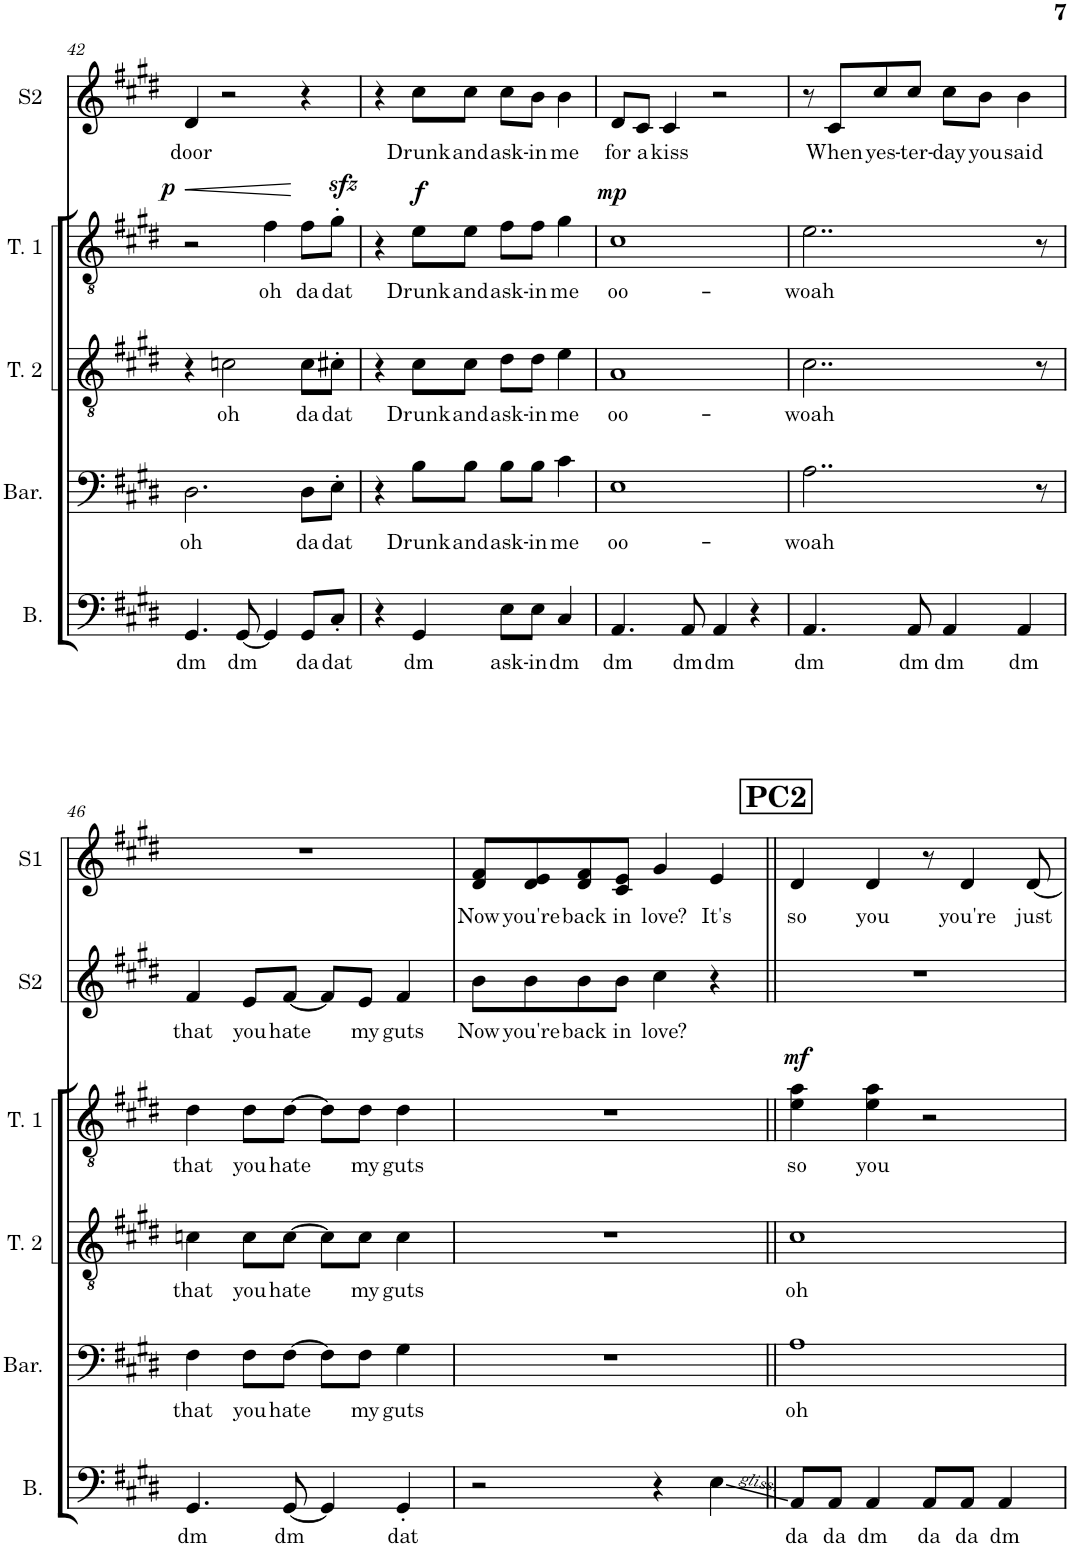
**kern	**text	**kern	**text	**kern	**text	**kern	**text	**dynam	**kern	**text	**kern	**text
*part6	*part6	*part5	*part5	*part4	*part4	*part3	*part3	*part3	*part2	*part2	*part1	*part1
*staff6	*staff6	*staff5	*staff5	*staff4	*staff4	*staff3	*staff3	*staff3	*staff2	*staff2	*staff1	*staff1
*I"Bass	*	*I"Baritone	*	*I"Tenor 2	*	*I"Tenor 1	*	*	*I"Solo 2	*	*I"Solo 1	*
*I'B.	*	*I'Bar.	*	*I'T. 2	*	*I'T. 1	*	*	*I'S2	*	*I'S1	*
!!LO:PB:g=z
*clefF4	*	*clefF4	*	*clefGv2	*	*clefGv2	*	*	*clefG2	*	*clefG2	*
*	*	*	*	*	*	*	*	*	*Trd1c2	*	*Trd1c2	*
*k[f#c#g#d#]	*	*k[f#c#g#d#]	*	*k[f#c#g#d#]	*	*k[f#c#g#d#]	*	*	*k[f#c#g#d#]	*	*k[f#c#g#d#]	*
*M4/4	*	*M4/4	*	*M4/4	*	*M4/4	*	*	*M4/4	*	*M4/4	*
=42	=42	=42	=42	=42	=42	=42	=42	=42	=42	=42	=42	=42
!	!LO:LY:b	!	!LO:LY:b	!	!	!	!	!LO:HP:b	!	!LO:LY:b	!	!
!	!	!	!	!	!	!	!	!LO:DY:n=1:a	!	!	!	!
4.GG#/	dm	2.D#\	oh	4r	.	2r	.	< p	4d#/	door	1r	.
!	!	!	!	!	!LO:LY:b	!	!	!	!	!	!	!
.	.	.	.	2cn\	oh	.	.	.	2r	.	.	.
!	!LO:LY:b	!	!	!	!	!	!	!	!	!	!	!
[8GG#/	dm	.	.	.	.	.	.	.	.	.	.	.
!	!	!	!	!	!	!	!LO:LY:b	!	!	!	!	!
4GG#/]	.	.	.	.	.	4f#\	oh	.	.	.	.	.
!	!LO:LY:b	!	!LO:LY:b	!	!LO:LY:b	!	!LO:LY:b	!	!	!	!	!
8GG#/L	da	8D#\L	da	8c\L	da	8f#\L	da	[	4r	.	.	.
!	!LO:LY:b	!	!LO:LY:b	!	!LO:LY:b	!	!LO:LY:b	!	!	!	!	!
8C#'/J	dat	8E'\J	dat	8c#X'\J	dat	8g#zz>'\J	dat	.	.	.	.	.
=43	=43	=43	=43	=43	=43	=43	=43	=43	=43	=43	=43	=43
4r	.	4r	.	4r	.	4r	.	.	4r	.	1r	.
!	!LO:LY:b	!	!LO:LY:b	!	!LO:LY:b	!	!LO:LY:b	!LO:DY:a	!	!LO:LY:b	!	!
4GG#/	dm	8B\L	Drunk	8c#\L	Drunk	8e\L	Drunk	f	8cc#\L	Drunk	.	.
!	!	!	!LO:LY:b	!	!LO:LY:b	!	!LO:LY:b	!	!	!LO:LY:b	!	!
.	.	8B\J	and	8c#\J	and	8e\J	and	.	8cc#\J	and	.	.
!	!LO:LY:b	!	!LO:LY:b	!	!LO:LY:b	!	!LO:LY:b	!	!	!LO:LY:b	!	!
8E\L	ask-	8B\L	ask-	8d#\L	ask-	8f#\L	ask-	.	8cc#\L	ask-	.	.
!	!LO:LY:b	!	!LO:LY:b	!	!LO:LY:b	!	!LO:LY:b	!	!	!LO:LY:b	!	!
8E\J	-in	8B\J	-in	8d#\J	-in	8f#\J	-in	.	8b\J	-in	.	.
!	!LO:LY:b	!	!LO:LY:b	!	!LO:LY:b	!	!LO:LY:b	!	!	!LO:LY:b	!	!
4C#/	dm	4c#\	me	4e\	me	4g#\	me	.	4b\	me	.	.
=44	=44	=44	=44	=44	=44	=44	=44	=44	=44	=44	=44	=44
!	!LO:LY:b	!	!LO:LY:b	!	!LO:LY:b	!	!LO:LY:b	!LO:DY:a	!	!LO:LY:b	!	!
4.AA/	dm	1E	oo-	1A	oo-	1c#	oo-	mp	8d#/L	for	1r	.
!	!	!	!	!	!	!	!	!	!	!LO:LY:b	!	!
.	.	.	.	.	.	.	.	.	8c#/J	a	.	.
!	!	!	!	!	!	!	!	!	!	!LO:LY:b	!	!
.	.	.	.	.	.	.	.	.	4c#/	kiss	.	.
!	!LO:LY:b	!	!	!	!	!	!	!	!	!	!	!
8AA/	dm	.	.	.	.	.	.	.	.	.	.	.
!	!LO:LY:b	!	!	!	!	!	!	!	!	!	!	!
4AA/	dm	.	.	.	.	.	.	.	2r	.	.	.
4r	.	.	.	.	.	.	.	.	.	.	.	.
=45	=45	=45	=45	=45	=45	=45	=45	=45	=45	=45	=45	=45
!	!LO:LY:b	!	!LO:LY:b	!	!LO:LY:b	!	!LO:LY:b	!	!	!	!	!
4.AA/	dm	2..A\	-woah	2..c#\	-woah	2..e\	-woah	.	8r	.	1r	.
!	!	!	!	!	!	!	!	!	!	!LO:LY:b	!	!
.	.	.	.	.	.	.	.	.	8c#/L	When	.	.
!	!	!	!	!	!	!	!	!	!	!LO:LY:b	!	!
.	.	.	.	.	.	.	.	.	8cc#/	yes-	.	.
!	!LO:LY:b	!	!	!	!	!	!	!	!	!LO:LY:b	!	!
8AA/	dm	.	.	.	.	.	.	.	8cc#/J	-ter-	.	.
!	!LO:LY:b	!	!	!	!	!	!	!	!	!LO:LY:b	!	!
4AA/	dm	.	.	.	.	.	.	.	8cc#\L	-day	.	.
!	!	!	!	!	!	!	!	!	!	!LO:LY:b	!	!
.	.	.	.	.	.	.	.	.	8b\J	you	.	.
!	!LO:LY:b	!	!	!	!	!	!	!	!	!LO:LY:b	!	!
4AA/	dm	.	.	.	.	.	.	.	4b\	said	.	.
.	.	8r	.	8r	.	8r	.	.	.	.	.	.
!!LO:LB:g=z
=46	=46	=46	=46	=46	=46	=46	=46	=46	=46	=46	=46	=46
!	!LO:LY:b	!	!LO:LY:b	!	!LO:LY:b	!	!LO:LY:b	!	!	!LO:LY:b	!	!
4.GG#/	dm	4F#\	that	4cn\	that	4d#\	that	.	4f#/	that	1r	.
!	!	!	!LO:LY:b	!	!LO:LY:b	!	!LO:LY:b	!	!	!LO:LY:b	!	!
.	.	8F#\L	you	8c\L	you	8d#\L	you	.	8e/L	you	.	.
!	!LO:LY:b	!	!LO:LY:b	!	!LO:LY:b	!	!LO:LY:b	!	!	!LO:LY:b	!	!
[8GG#/	dm	[8F#\J	hate	[8c\J	hate	[8d#\J	hate	.	[8f#/J	hate	.	.
4GG#/]	.	8F#\L]	.	8c\L]	.	8d#\L]	.	.	8f#/L]	.	.	.
!	!	!	!LO:LY:b	!	!LO:LY:b	!	!LO:LY:b	!	!	!LO:LY:b	!	!
.	.	8F#\J	my	8c\J	my	8d#\J	my	.	8e/J	my	.	.
!	!LO:LY:b	!	!LO:LY:b	!	!LO:LY:b	!	!LO:LY:b	!	!	!LO:LY:b	!	!
4GG#'/	dat	4G#\	guts	4c\	guts	4d#\	guts	.	4f#/	guts	.	.
=47	=47	=47	=47	=47	=47	=47	=47	=47	=47	=47	=47	=47
!	!	!	!	!	!	!	!	!	!	!LO:LY:b	!	!LO:LY:b
2r	.	1r	.	1r	.	1r	.	.	8b\L	Now	8d#/ 8f#/L	Now
!	!	!	!	!	!	!	!	!	!	!LO:LY:b	!	!LO:LY:b
.	.	.	.	.	.	.	.	.	8b\	you're	8d#/ 8e/	you're
!	!	!	!	!	!	!	!	!	!	!LO:LY:b	!	!LO:LY:b
.	.	.	.	.	.	.	.	.	8b\	back	8d#/ 8f#/	back
!	!	!	!	!	!	!	!	!	!	!LO:LY:b	!	!LO:LY:b
.	.	.	.	.	.	.	.	.	8b\J	in	8c#/ 8e/J	in
!	!	!	!	!	!	!	!	!	!	!LO:LY:b	!	!LO:LY:b
4r	.	.	.	.	.	.	.	.	4cc#\	love?	4g#/	love?
!	!	!	!	!	!	!	!	!	!	!	!	!LO:LY:b
4E\	.	.	.	.	.	.	.	.	4r	.	4e/	It's
!!LO:REH:place=s1:a:B:cj:fs=14:t=PC2
=48||	=48||	=48||	=48||	=48||	=48||	=48||	=48||	=48||	=48||	=48||	=48||	=48||
!	!LO:LY:b	!	!LO:LY:b	!	!LO:LY:b	!	!LO:LY:b	!LO:DY:a	!	!	!	!LO:LY:b
8AA/L	da	1A	oh	1c#	oh	4e\ 4a\	so	mf	1r	.	4d#/	so
!	!LO:LY:b	!	!	!	!	!	!	!	!	!	!	!
8AA/J	da	.	.	.	.	.	.	.	.	.	.	.
!	!LO:LY:b	!	!	!	!	!	!LO:LY:b	!	!	!	!	!LO:LY:b
4AA/	dm	.	.	.	.	4e\ 4a\	you	.	.	.	4d#/	you
!	!LO:LY:b	!	!	!	!	!	!	!	!	!	!	!
8AA/L	da	.	.	.	.	2r	.	.	.	.	8r	.
!	!LO:LY:b	!	!	!	!	!	!	!	!	!	!	!LO:LY:b
8AA/J	da	.	.	.	.	.	.	.	.	.	4d#/	you're
!	!LO:LY:b	!	!	!	!	!	!	!	!	!	!	!
4AA/	dm	.	.	.	.	.	.	.	.	.	.	.
!	!	!	!	!	!	!	!	!	!	!	!	!LO:LY:b
.	.	.	.	.	.	.	.	.	.	.	[8d#/	just
=	=	=	=	=	=	=	=	=	=	=	=	=
*-	*-	*-	*-	*-	*-	*-	*-	*-	*-	*-	*-	*-
